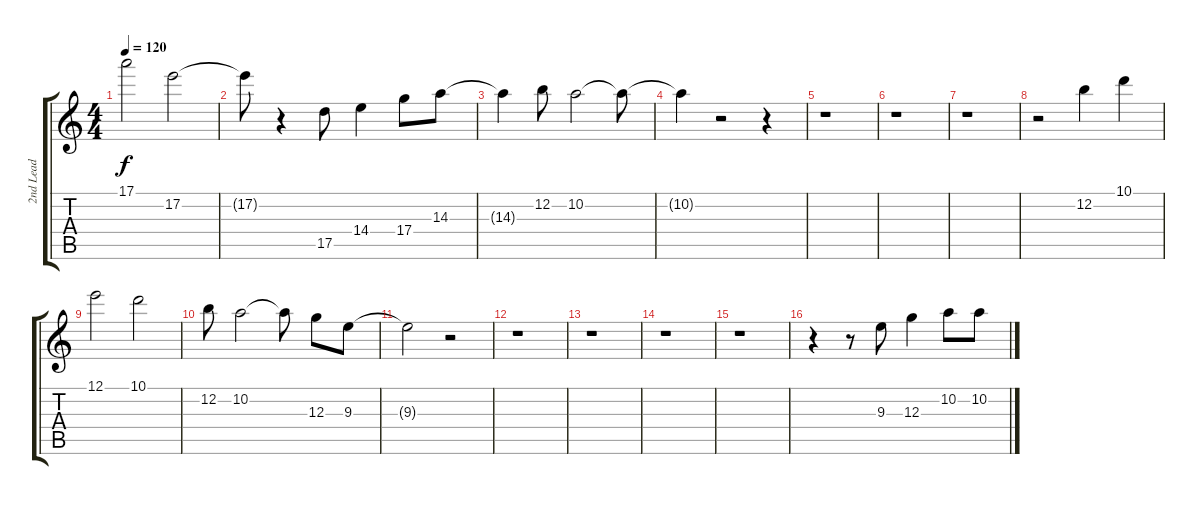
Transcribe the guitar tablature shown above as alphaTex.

\track ("2nd Lead" "2nd Lead") {instrument distortionguitar}
\staff {score tabs}
\tuning (E4 B3 G3 D3 A2 E2) {hide}
\ts (4 4)
\tempo 120
\clef g2
\ks c
17.1.2{dy f} 17.2.2 |
17.2{t}.8 r.4 17.5.8 14.4.4 17.4.8 14.3.8 |
14.3{t}.4 12.2.8 10.2.2 10.2{t}.8 |
10.2{t}.4 r.2 r.4 |
r.1 |
r.1 |
r.1 |
r.2 12.2.4 10.1.4 |
12.1.2 10.1.2 |
12.2.8 10.2.2 10.2{t}.8 12.3.8 9.3.8 |
9.3{t}.2 r.2 |
r.1 |
r.1 |
r.1 |
r.1 |
r.4 r.8 9.3.8 12.3.4 10.2.8 10.2.8
